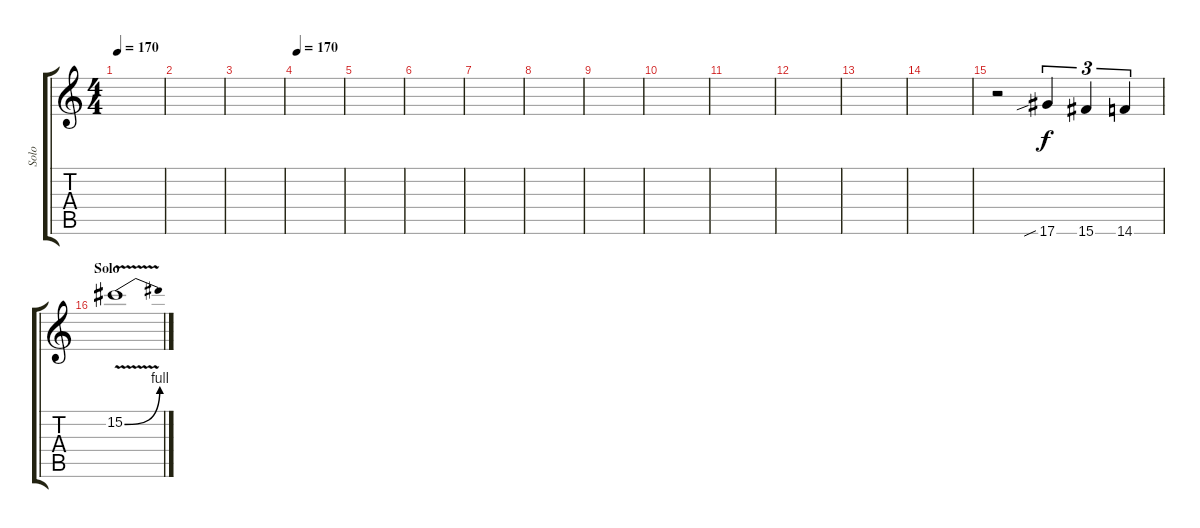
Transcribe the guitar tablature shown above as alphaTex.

\track ("Solo" "Solo") {instrument distortionguitar}
\staff {score tabs}
\tuning (Eb4 Bb3 Gb3 Db3 Ab2 Eb2) {hide}
\ts (4 4)
\tempo 170
\clef g2
\ks c
|
|
|
\tempo 170
|
|
|
|
|
|
|
|
|
|
|
r.2 17.6{sib}.4{tu (3 2)} 15.6.4{tu (3 2)} 14.6.4{tu (3 2)} |
\section ("" "Solo")
15.2{be (bend 0 0 60 4) v}.1
